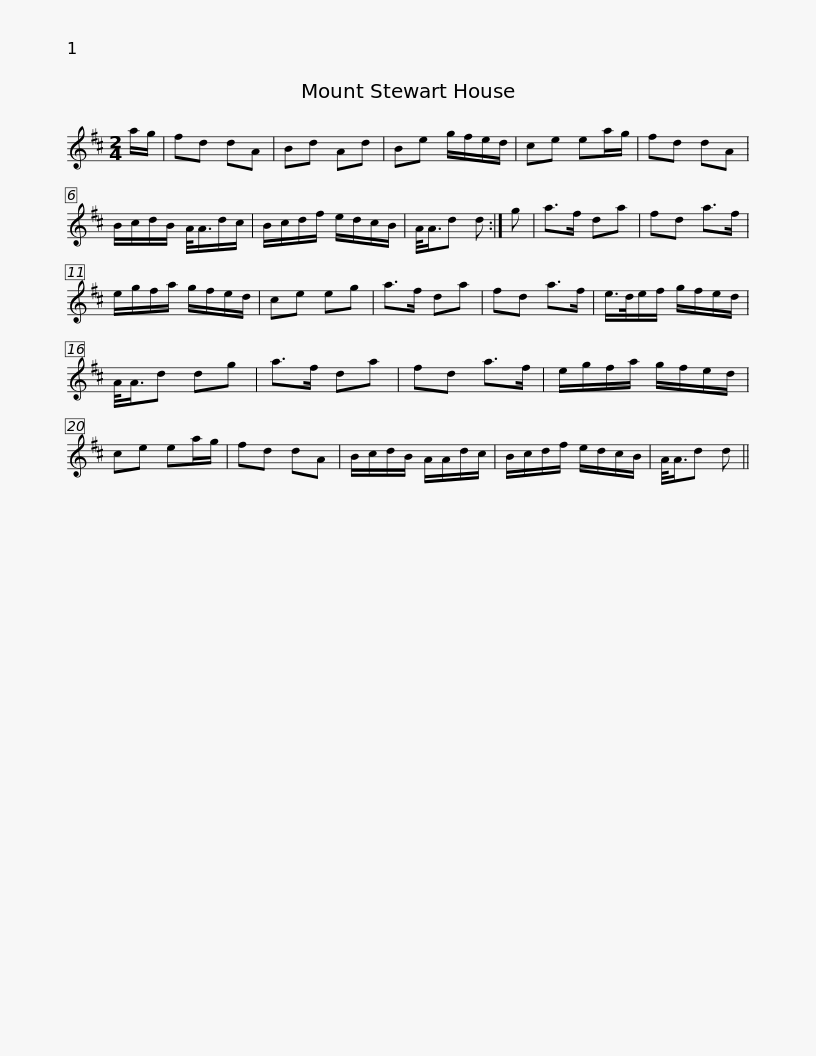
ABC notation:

X:1
L:1/8
M:2/4
I:linebreak $
K:D
V:1 treble
V:1
 a/g/ | fd dA | Bd Ad | Be g/f/e/d/ | ce ea/g/ | %5
 fd dA | B/c/d/B/ A/<A/d/c/ | B/c/d/f/ e/d/c/B/ |$ A/<A/d d :| g | %10
 a>f da | fd a>f | e/g/f/a/ g/f/e/d/ | ce eg | a>f da | %15
 fd a>f | e/>d/e/f/ g/f/e/d/ |$ A/<A/d dg | a>f da | fd a>f | %20
 e/g/f/a/ g/f/e/d/ | ce ea/g/ | fd dA | B/c/d/B/ A/A/d/c/ | B/c/d/f/ e/d/c/B/ |$ %25
 A/<A/d d || %26
